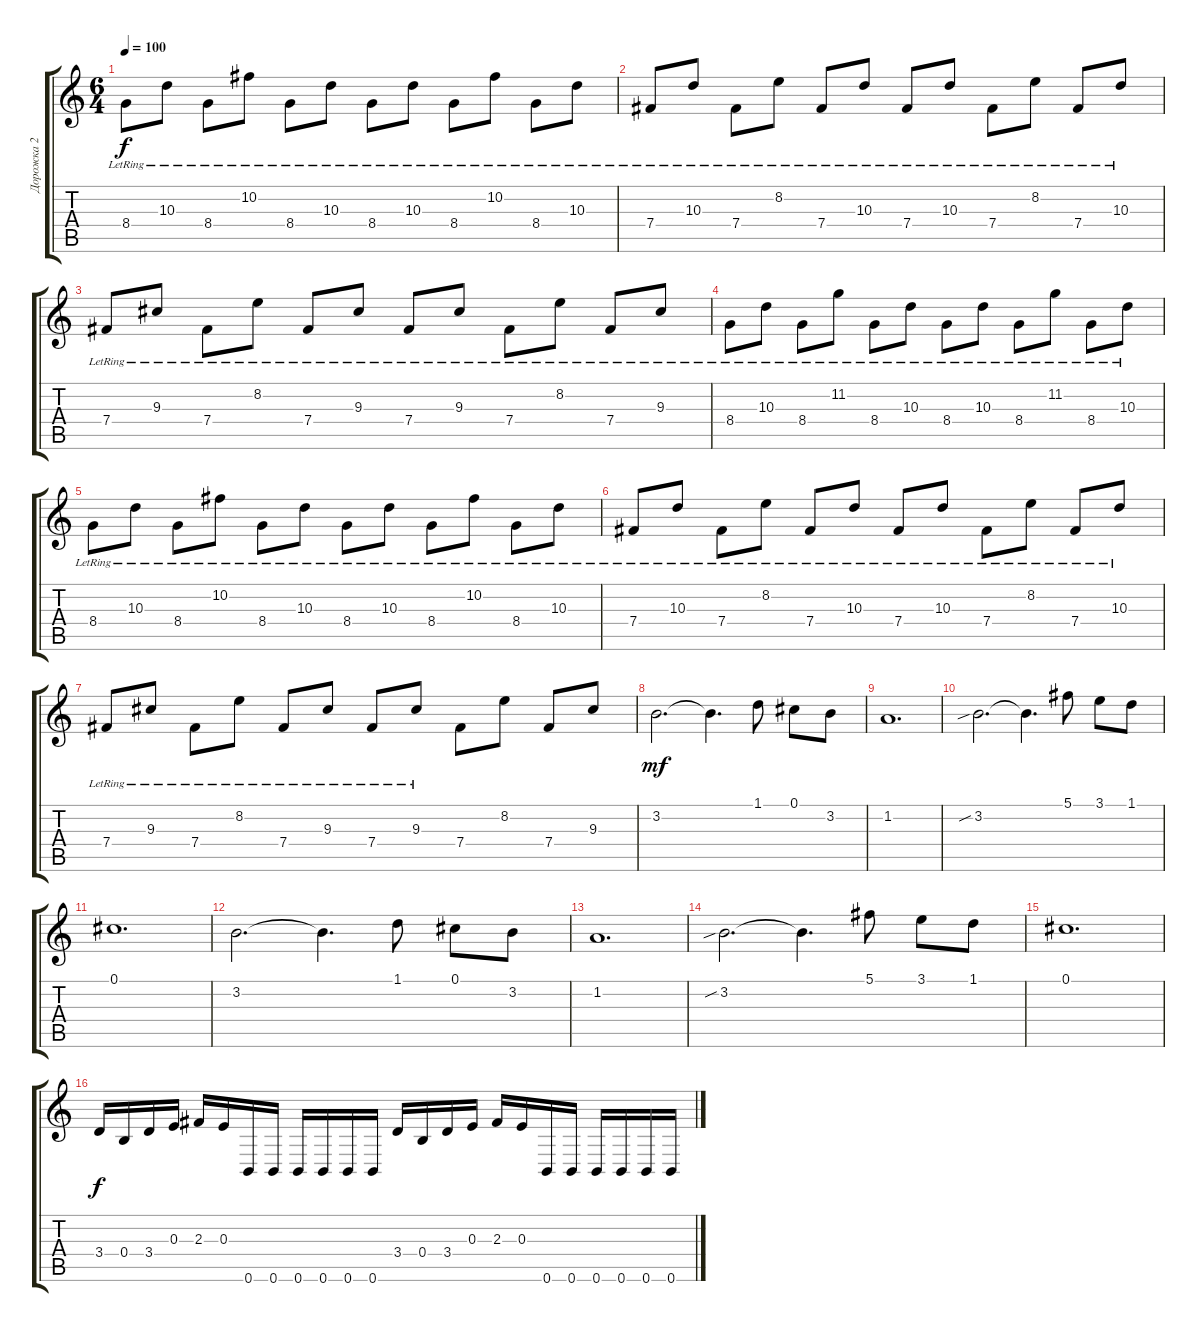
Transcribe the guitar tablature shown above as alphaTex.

\track ("Дорожка 2" "Дорожка 2") {instrument distortionguitar}
\staff {score tabs}
\tuning (Db4 Ab3 E3 B2 Gb2 B1) {hide}
\ts (6 4)
\tempo 100
\clef g2
\ks c
8.4{lr}.8{dy f} 10.3{lr}.8 8.4{lr}.8 10.2{lr}.8 8.4{lr}.8 10.3{lr}.8 8.4{lr}.8 10.3{lr}.8 8.4{lr}.8 10.2{lr}.8 8.4{lr}.8 10.3{lr}.8 |
7.4{lr}.8 10.3{lr}.8 7.4{lr}.8 8.2{lr}.8 7.4{lr}.8 10.3{lr}.8 7.4{lr}.8 10.3{lr}.8 7.4{lr}.8 8.2{lr}.8 7.4{lr}.8 10.3{lr}.8 |
7.4{lr}.8 9.3{lr}.8 7.4{lr}.8 8.2{lr}.8 7.4{lr}.8 9.3{lr}.8 7.4{lr}.8 9.3{lr}.8 7.4{lr}.8 8.2{lr}.8 7.4{lr}.8 9.3{lr}.8 |
8.4{lr}.8 10.3{lr}.8 8.4{lr}.8 11.2{lr}.8 8.4{lr}.8 10.3{lr}.8 8.4{lr}.8 10.3{lr}.8 8.4{lr}.8 11.2{lr}.8 8.4{lr}.8 10.3{lr}.8 |
8.4{lr}.8 10.3{lr}.8 8.4{lr}.8 10.2{lr}.8 8.4{lr}.8 10.3{lr}.8 8.4{lr}.8 10.3{lr}.8 8.4{lr}.8 10.2{lr}.8 8.4{lr}.8 10.3{lr}.8 |
7.4{lr}.8 10.3{lr}.8 7.4{lr}.8 8.2{lr}.8 7.4{lr}.8 10.3{lr}.8 7.4{lr}.8 10.3{lr}.8 7.4{lr}.8 8.2{lr}.8 7.4{lr}.8 10.3{lr}.8 |
7.4{lr}.8 9.3{lr}.8 7.4{lr}.8 8.2{lr}.8 7.4{lr}.8 9.3{lr}.8 7.4{lr}.8 9.3{lr}.8 7.4.8 8.2.8 7.4.8 9.3.8 |
3.2.2{d dy mf} 3.2{t}.4{d} 1.1.8 0.1.8 3.2.8 |
1.2.1{d} |
3.2{sib}.2{d} 3.2{t}.4{d} 5.1.8 3.1.8 1.1.8 |
0.1.1{d} |
3.2.2{d} 3.2{t}.4{d} 1.1.8 0.1.8 3.2.8 |
1.2.1{d} |
3.2{sib}.2{d} 3.2{t}.4{d} 5.1.8 3.1.8 1.1.8 |
0.1.1{d} |
3.4.16{dy f} 0.4.16 3.4.16 0.3.16 2.3.16 0.3.16 0.6.16 0.6.16 0.6.16 0.6.16 0.6.16 0.6.16 3.4.16 0.4.16 3.4.16 0.3.16 2.3.16 0.3.16 0.6.16 0.6.16 0.6.16 0.6.16 0.6.16 0.6.16
